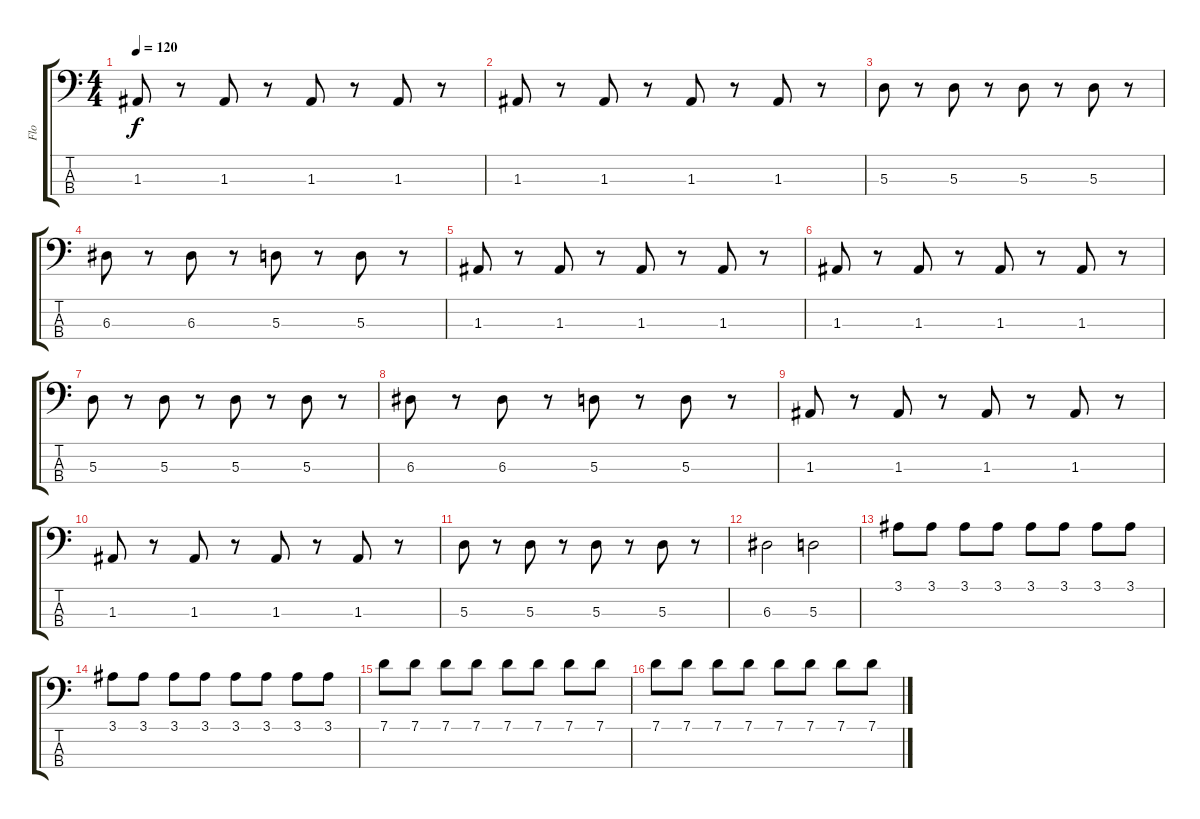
\track ("Flo" "Flo") {instrument electricbassfinger}
\staff {score tabs}
\tuning (G2 D2 A1 E1) {hide}
\ts (4 4)
\tempo 120
\clef f4
\ks c
1.3.8{dy f} r.8 1.3.8 r.8 1.3.8 r.8 1.3.8 r.8 |
1.3.8 r.8 1.3.8 r.8 1.3.8 r.8 1.3.8 r.8 |
5.3.8 r.8 5.3.8 r.8 5.3.8 r.8 5.3.8 r.8 |
6.3.8 r.8 6.3.8 r.8 5.3.8 r.8 5.3.8 r.8 |
1.3.8 r.8 1.3.8 r.8 1.3.8 r.8 1.3.8 r.8 |
1.3.8 r.8 1.3.8 r.8 1.3.8 r.8 1.3.8 r.8 |
5.3.8 r.8 5.3.8 r.8 5.3.8 r.8 5.3.8 r.8 |
6.3.8 r.8 6.3.8 r.8 5.3.8 r.8 5.3.8 r.8 |
1.3.8 r.8 1.3.8 r.8 1.3.8 r.8 1.3.8 r.8 |
1.3.8 r.8 1.3.8 r.8 1.3.8 r.8 1.3.8 r.8 |
5.3.8 r.8 5.3.8 r.8 5.3.8 r.8 5.3.8 r.8 |
6.3.2 5.3.2 |
3.1.8 3.1.8 3.1.8 3.1.8 3.1.8 3.1.8 3.1.8 3.1.8 |
3.1.8 3.1.8 3.1.8 3.1.8 3.1.8 3.1.8 3.1.8 3.1.8 |
7.1.8 7.1.8 7.1.8 7.1.8 7.1.8 7.1.8 7.1.8 7.1.8 |
7.1.8 7.1.8 7.1.8 7.1.8 7.1.8 7.1.8 7.1.8 7.1.8
